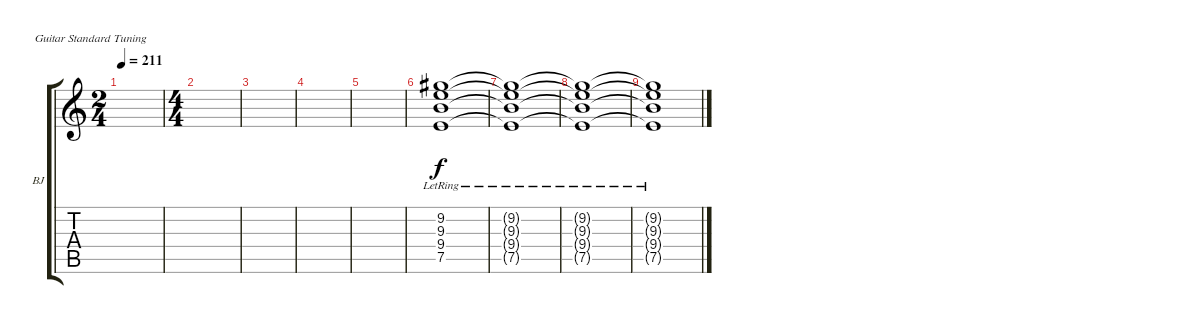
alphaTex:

\defaultSystemsLayout 4
\bracketExtendMode groupsimilarinstruments
\firstSystemTrackNameOrientation horizontal
\otherSystemsTrackNameOrientation horizontal
\track ("Rhythm Guitar- Billie Joe" "BJ") {instrument distortionguitar}
\staff {score tabs}
\tuning (E4 B3 G3 D3 A2 E2)
\ts (2 4)
\tempo 211
\clef g2
\scale
0.39527
\ks c
|
\ts (4 4)
\scale
0.39527 |
\scale
0.209459 |
\scale
0.333333 |
\scale
0.333333 |
\scale
0.333333 (7.5{lr} 9.4{lr} 9.3{lr} 9.2{lr}).1 |
\scale
0.333333 (7.5{lr t} 9.4{lr t} 9.3{lr t} 9.2{lr t}).1 |
\scale
0.333333 (7.5{lr t} 9.4{lr t} 9.3{lr t} 9.2{lr t}).1 |
\scale
0.333333 (7.5{lr t} 9.4{lr t} 9.3{lr t} 9.2{lr t}).1 |
\scale
0.333333 |
\scale
0.333333 |
\scale
0.333333 |
\scale
0.333333 |
\scale
0.333333 |
\scale
0.333333 |
\scale
0.333333
